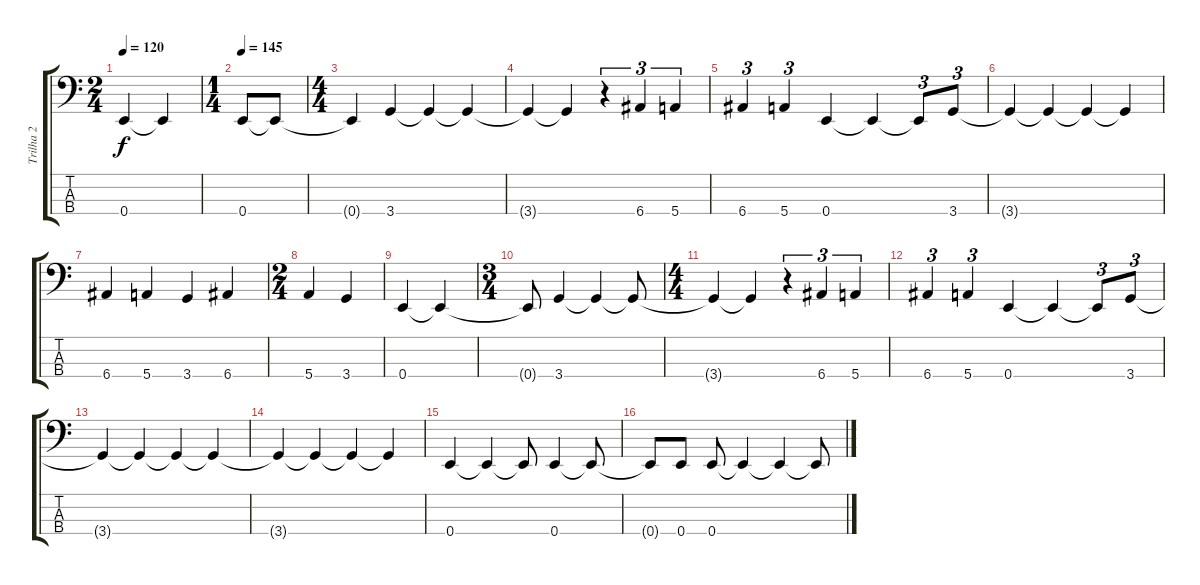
\track ("Trilha 2" "Trilha 2") {instrument slapbass1}
\staff {score tabs}
\tuning (G2 D2 A1 E1) {hide}
\ts (2 4)
\tempo 120
\clef f4
\ks c
0.4.4{dy f} 0.4{t}.4 |
\ts (1 4)
\tempo 145
0.4.8 0.4{t}.8 |
\ts (4 4)
0.4{t}.4 3.4.4 3.4{t}.4 3.4{t}.4 |
3.4{t}.4 3.4{t}.4 r.4{tu (3 2)} 6.4.4{tu (3 2)} 5.4.4{tu (3 2)} |
6.4.4{tu (3 2)} 5.4.4{tu (3 2)} 0.4.4 0.4{t}.4 0.4{t}.8{tu (3 2)} 3.4.8{tu (3 2)} |
3.4{t}.4 3.4{t}.4 3.4{t}.4 3.4{t}.4 |
6.4.4 5.4.4 3.4.4 6.4.4 |
\ts (2 4)
5.4.4 3.4.4 |
0.4.4 0.4{t}.4 |
\ts (3 4)
0.4{t}.8 3.4.4 3.4{t}.4 3.4{t}.8 |
\ts (4 4)
3.4{t}.4 3.4{t}.4 r.4{tu (3 2)} 6.4.4{tu (3 2)} 5.4.4{tu (3 2)} |
6.4.4{tu (3 2)} 5.4.4{tu (3 2)} 0.4.4 0.4{t}.4 0.4{t}.8{tu (3 2)} 3.4.8{tu (3 2)} |
3.4{t}.4 3.4{t}.4 3.4{t}.4 3.4{t}.4 |
3.4{t}.4 3.4{t}.4 3.4{t}.4 3.4{t}.4 |
0.4.4 0.4{t}.4 0.4{t}.8 0.4.4 0.4{t}.8 |
0.4{t}.8 0.4.8 0.4.8 0.4{t}.4 0.4{t}.4 0.4{t}.8
